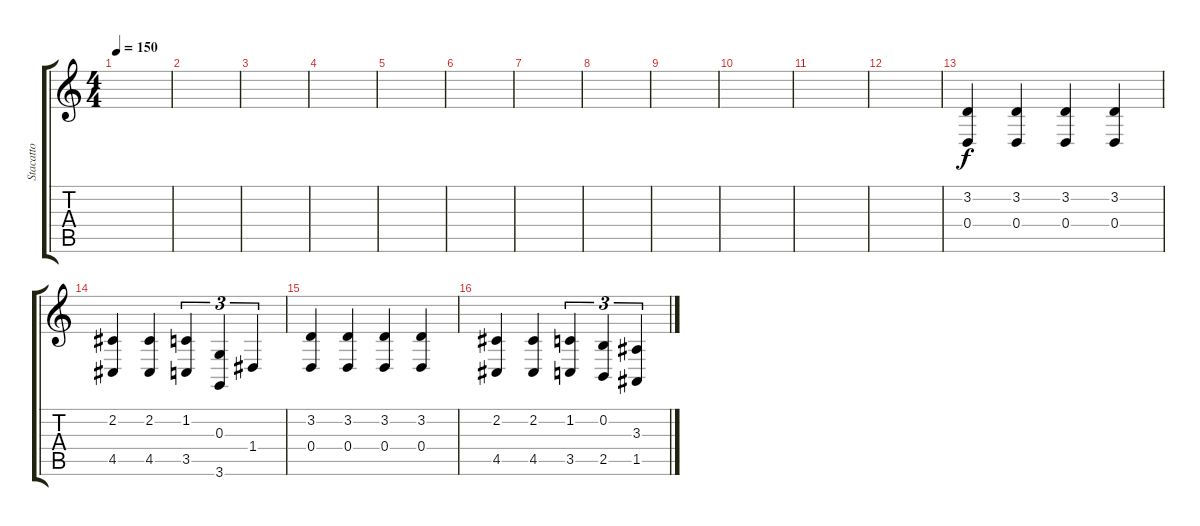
\track ("Stacatto" "Stacatto") {instrument stringensemble1}
\staff {score tabs}
\tuning (E4 B3 G3 D3 A2 E2) {hide}
\ts (4 4)
\tempo 150
\clef g2
\ks c
|
|
|
|
|
|
|
|
|
|
|
|
(3.2 0.4).4 (3.2 0.4).4 (3.2 0.4).4 (3.2 0.4).4 |
(2.2 4.5).4 (2.2 4.5).4 (1.2 3.5).4{tu (3 2)} (0.3 3.6).4{tu (3 2)} 1.4.4{tu (3 2)} |
(3.2 0.4).4 (3.2 0.4).4 (3.2 0.4).4 (3.2 0.4).4 |
(2.2 4.5).4 (2.2 4.5).4 (1.2 3.5).4{tu (3 2)} (0.2 2.5).4{tu (3 2)} (3.3 1.5).4{tu (3 2)}
